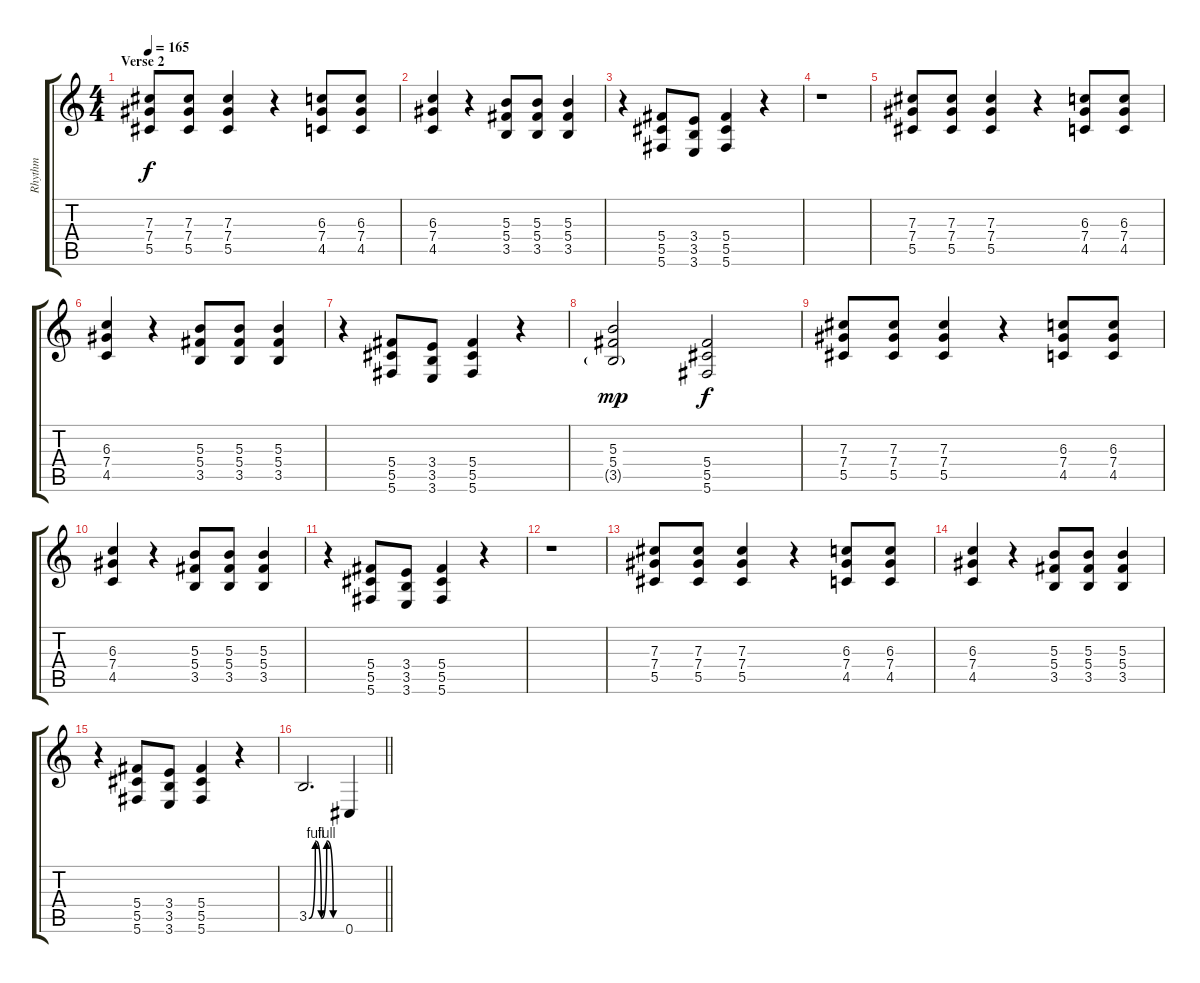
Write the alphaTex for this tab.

\track ("Rhythm" "Rhythm") {instrument overdrivenguitar}
\staff {score tabs}
\tuning (Eb4 Bb3 Gb3 Db3 Ab2 Db2) {hide}
\ts (4 4)
\section ("" "Verse 2")
\tempo 165
\clef g2
\ks c
(7.3 7.4 5.5).8{dy f} (7.3 7.4 5.5).8 (7.3 7.4 5.5).4 r.4 (6.3 7.4 4.5).8 (6.3 7.4 4.5).8 |
(6.3 7.4 4.5).4 r.4 (5.3 5.4 3.5).8 (5.3 5.4 3.5).8 (5.3 5.4 3.5).4 |
r.4 (5.4 5.5 5.6).8 (3.4 3.5 3.6).8 (5.4 5.5 5.6).4 r.4 |
r.1 |
(7.3 7.4 5.5).8 (7.3 7.4 5.5).8 (7.3 7.4 5.5).4 r.4 (6.3 7.4 4.5).8 (6.3 7.4 4.5).8 |
(6.3 7.4 4.5).4 r.4 (5.3 5.4 3.5).8 (5.3 5.4 3.5).8 (5.3 5.4 3.5).4 |
r.4 (5.4 5.5 5.6).8 (3.4 3.5 3.6).8 (5.4 5.5 5.6).4 r.4 |
(5.3 5.4 3.5{g}).2{dy mp} (5.4 5.5 5.6).2{dy f} |
(7.3 7.4 5.5).8 (7.3 7.4 5.5).8 (7.3 7.4 5.5).4 r.4 (6.3 7.4 4.5).8 (6.3 7.4 4.5).8 |
(6.3 7.4 4.5).4 r.4 (5.3 5.4 3.5).8 (5.3 5.4 3.5).8 (5.3 5.4 3.5).4 |
r.4 (5.4 5.5 5.6).8 (3.4 3.5 3.6).8 (5.4 5.5 5.6).4 r.4 |
r.1 |
(7.3 7.4 5.5).8 (7.3 7.4 5.5).8 (7.3 7.4 5.5).4 r.4 (6.3 7.4 4.5).8 (6.3 7.4 4.5).8 |
(6.3 7.4 4.5).4 r.4 (5.3 5.4 3.5).8 (5.3 5.4 3.5).8 (5.3 5.4 3.5).4 |
r.4 (5.4 5.5 5.6).8 (3.4 3.5 3.6).8 (5.4 5.5 5.6).4 r.4 |
\barLineRight lightlight
3.5{be (custom 0 0 12 4 23 0 33 4 45 0 60 0)}.2{d} 0.6.4
